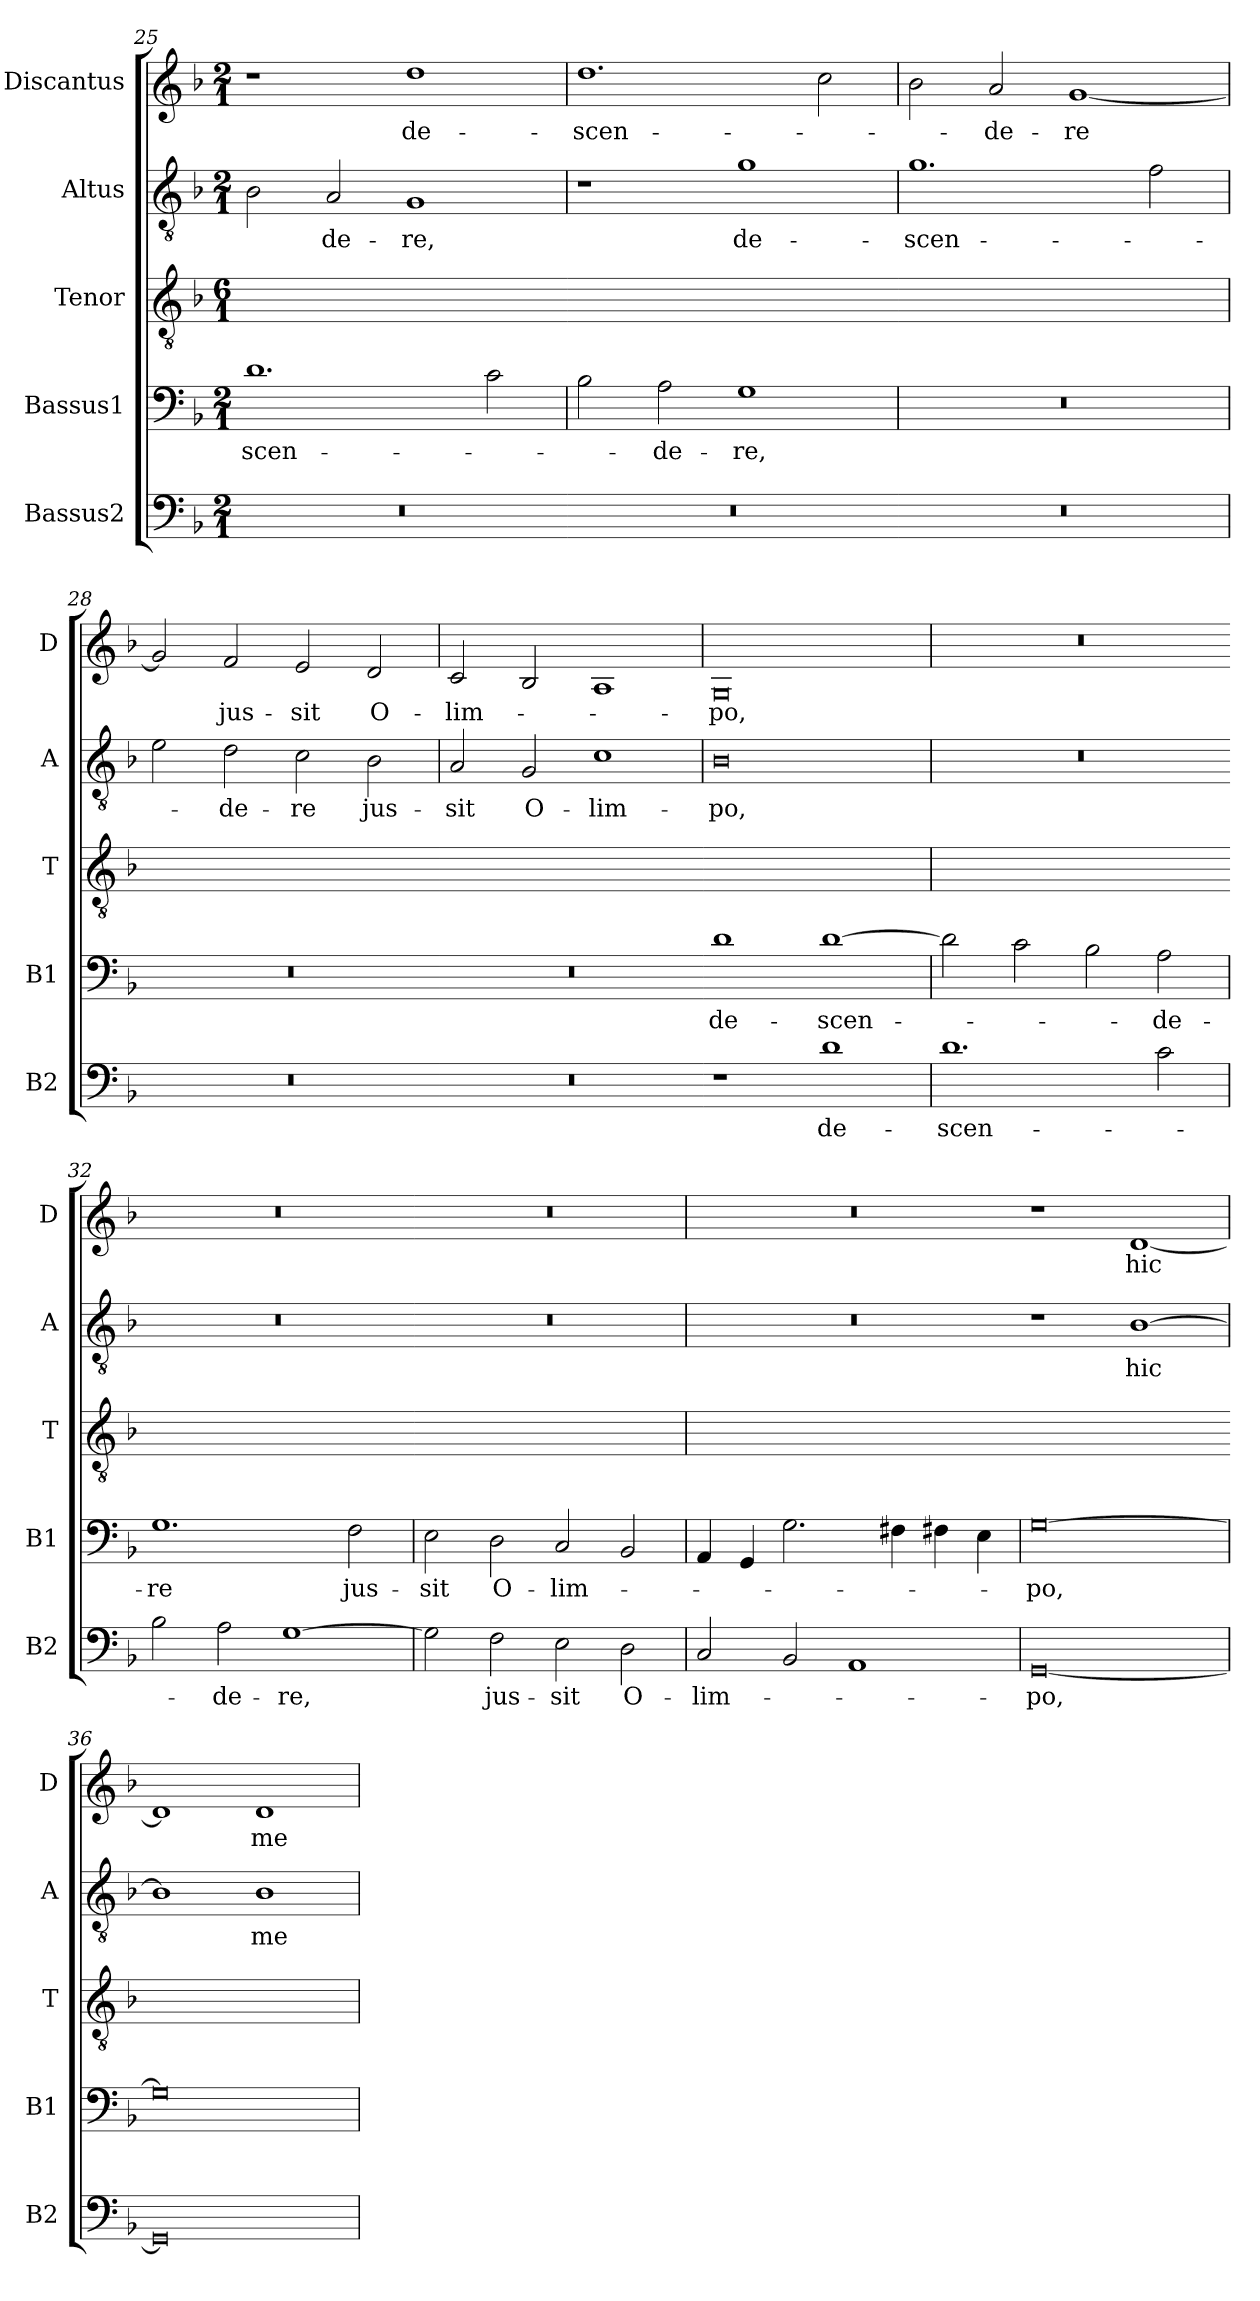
**kern	**text	**kern	**text	**kern	**kern	**text	**kern	**text
*part5	*part5	*part4	*part4	*part3	*part2	*part2	*part1	*part1
*staff5	*staff5	*staff4	*staff4	*staff3	*staff2	*staff2	*staff1	*staff1
*I"Bassus2	*	*I"Bassus1	*	*I"Tenor	*I"Altus	*	*I"Discantus	*
*I'B2	*	*I'B1	*	*I'T	*I'A	*	*I'D	*
*clefF4	*	*clefF4	*	*clefGv2	*clefGv2	*	*clefG2	*
*k[b-]	*	*k[b-]	*	*k[b-]	*k[b-]	*	*k[b-]	*
*M2/1	*	*M2/1	*	*M6/1	*M2/1	*	*M2/1	*
=25	=25	=25	=25	=25	=25	=25	=25	=25
!	!	!	!	!LO:N:vis=1	!	!	!	!
0r	.	1.d	-scen-	0r	2B-\	.	1r	.
.	.	.	.	.	2A/	-de-	.	.
.	.	.	.	.	1G	-re,	1dd	de-
.	.	2c\	.	.	.	.	.	.
=26	=26	=26	=26	=26-	=26	=26	=26	=26
!	!	!	!	!LO:N:vis=1	!	!	!	!
0r	.	2B-\	.	0ryy	1r	.	1.dd	-scen-
.	.	2A\	-de-	.	.	.	.	.
.	.	1G	-re,	.	1g	de-	.	.
.	.	.	.	.	.	.	2cc\	.
=27	=27	=27	=27	=27-	=27	=27	=27	=27
!	!	!	!	!LO:N:vis=1	!	!	!	!
0r	.	0r	.	0ryy	1.g	-scen-	2b-\	.
.	.	.	.	.	.	.	2a/	-de-
.	.	.	.	.	.	.	[1g	-re
.	.	.	.	.	2f\	.	.	.
=28	=28	=28	=28	=28	=28	=28	=28	=28
!	!	!	!	!LO:N:vis=1	!	!	!	!
0r	.	0r	.	0r	2e\	.	2g/]	.
.	.	.	.	.	2d\	-de-	2f/	jus-
.	.	.	.	.	2c\	-re	2e/	-sit
.	.	.	.	.	2B-\	jus-	2d/	O-
=29	=29	=29	=29	=29-	=29	=29	=29	=29
!	!	!	!	!LO:N:vis=1	!	!	!	!
0r	.	0r	.	0ryy	2A/	-sit	2c/	-lim-
.	.	.	.	.	2G/	O-	2B-/	.
.	.	.	.	.	1c	-lim-	1A	.
=30	=30	=30	=30	=30-	=30	=30	=30	=30
!	!	!	!	!LO:N:vis=1	!	!	!	!
1r	.	1d	de-	0ryy	0B-	-po,	0G	-po,
1d	de-	[1d	-scen-	.	.	.	.	.
=31	=31	=31	=31	=31	=31	=31	=31	=31
!	!	!	!	!LO:N:vis=1	!	!	!	!
1.d	-scen-	2d\]	.	0r	0r	.	0r	.
.	.	2c\	.	.	.	.	.	.
.	.	2B-\	.	.	.	.	.	.
2c\	.	2A\	-de-	.	.	.	.	.
=32	=32	=32	=32	=32-	=32	=32	=32	=32
!	!	!	!	!LO:N:vis=1	!	!	!	!
2B-\	.	1.G	-re	0ryy	0r	.	0r	.
2A\	-de-	.	.	.	.	.	.	.
[1G	-re,	.	.	.	.	.	.	.
.	.	2F\	jus-	.	.	.	.	.
=33	=33	=33	=33	=33-	=33	=33	=33	=33
!	!	!	!	!LO:N:vis=1	!	!	!	!
2G\]	.	2E\	-sit	0ryy	0r	.	0r	.
2F\	jus-	2D\	O-	.	.	.	.	.
2E\	-sit	2C/	-lim-	.	.	.	.	.
2D\	O-	2BB-/	.	.	.	.	.	.
=34	=34	=34	=34	=34	=34	=34	=34	=34
!	!	!	!	!LO:N:vis=1	!	!	!	!
2C/	-lim-	4AA/	.	0r	0r	.	0r	.
.	.	4GG/	.	.	.	.	.	.
2BB-/	.	2.G\	.	.	.	.	.	.
1AA	.	.	.	.	.	.	.	.
.	.	4F#X\	.	.	.	.	.	.
.	.	4F#X\	.	.	.	.	.	.
.	.	4E\	.	.	.	.	.	.
=35	=35	=35	=35	=35-	=35	=35	=35	=35
!	!	!	!	!LO:N:vis=1	!	!	!	!
[0GG	-po,	[0G	-po,	0ryy	1r	.	1r	.
.	.	.	.	.	[1B-	hic	[1d	hic
=36	=36	=36	=36	=36-	=36	=36	=36	=36
!	!	!	!	!LO:N:vis=1	!	!	!	!
0GG]	.	0G]	.	0ryy	1B-]	.	1d]	.
.	.	.	.	.	1B-	me	1d	me
=	=	=	=	=	=	=	=	=
*-	*-	*-	*-	*-	*-	*-	*-	*-
